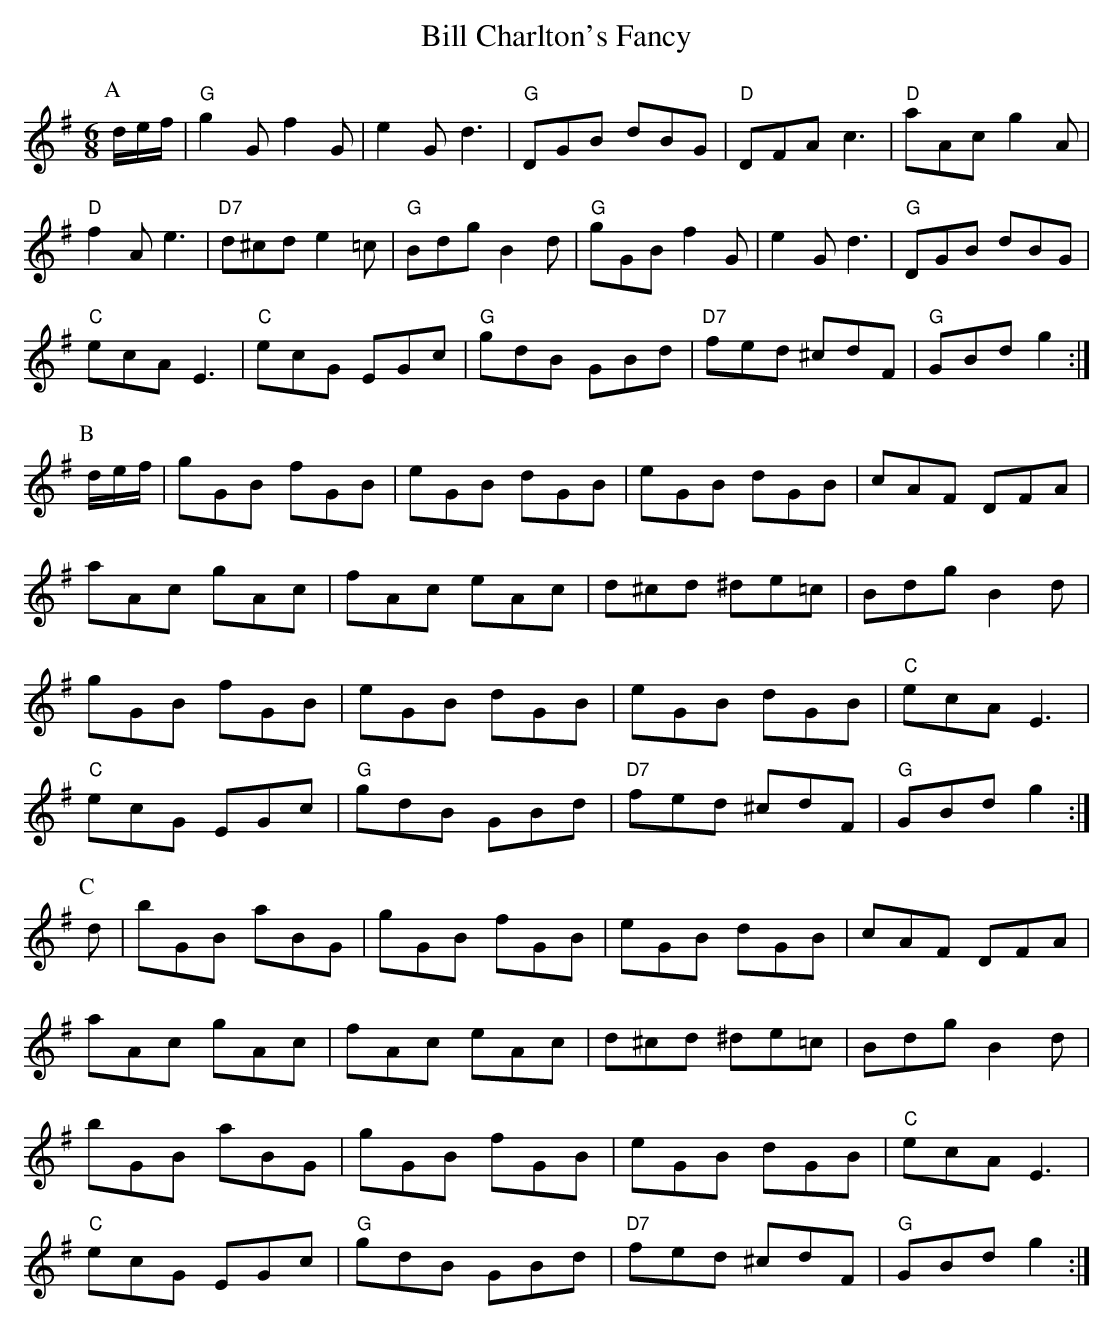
X:1
T:Bill Charlton's Fancy
M:6/8
K:G
P:A
d/2e/2f/2|"G"g2G f2G|e2G d3|"G"DGB dBG|"D"DFA c3|"D"aAc g2A|
"D"f2A e3|"D7"d^cd e2=c|"G"Bdg B2d|"G"gGB f2G|e2G d3|"G"DGB dBG|
"C"ecA E3|"C"ecG EGc|"G"gdB GBd|"D7"fed ^cdF|"G"GBd g2:|
P:B
d/2e/2f/2|gGB fGB|eGB dGB|eGB dGB|cAF DFA|
aAc gAc|fAc eAc|d^cd ^de=c|Bdg B2d|
gGB fGB|eGB dGB|eGB dGB|"C"ecA E3|
"C"ecG EGc|"G"gdB GBd|"D7"fed ^cdF|"G"GBd g2:|
P:C
d|bGB aBG|gGB fGB|eGB dGB|cAF DFA|
aAc gAc|fAc eAc|d^cd ^de=c|Bdg B2d|
bGB aBG|gGB fGB|eGB dGB|"C"ecA E3|
"C"ecG EGc|"G"gdB GBd|"D7"fed ^cdF|"G"GBd g2:|
